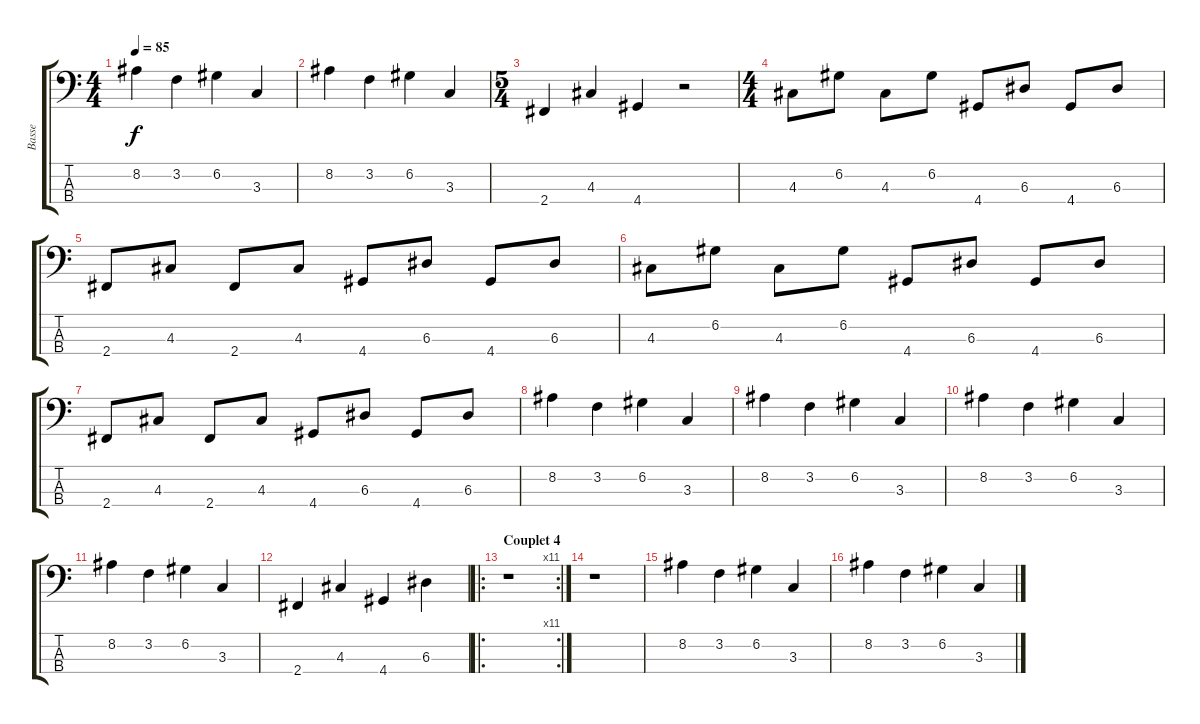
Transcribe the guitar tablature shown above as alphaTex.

\track ("Basse" "Basse") {instrument acousticbass}
\staff {score tabs}
\tuning (G2 D2 A1 E1) {hide}
\ts (4 4)
\tempo 85
\clef f4
\ks c
8.2.4{dy f} 3.2.4 6.2.4 3.3.4 |
8.2.4 3.2.4 6.2.4 3.3.4 |
\ts (5 4)
2.4.4 4.3.4 4.4.4 r.2 |
\ts (4 4)
4.3.8 6.2.8 4.3.8 6.2.8 4.4.8 6.3.8 4.4.8 6.3.8 |
2.4.8 4.3.8 2.4.8 4.3.8 4.4.8 6.3.8 4.4.8 6.3.8 |
4.3.8 6.2.8 4.3.8 6.2.8 4.4.8 6.3.8 4.4.8 6.3.8 |
2.4.8 4.3.8 2.4.8 4.3.8 4.4.8 6.3.8 4.4.8 6.3.8 |
8.2.4 3.2.4 6.2.4 3.3.4 |
8.2.4 3.2.4 6.2.4 3.3.4 |
8.2.4 3.2.4 6.2.4 3.3.4 |
8.2.4 3.2.4 6.2.4 3.3.4 |
2.4.4 4.3.4 4.4.4 6.3.4 |
\ro
\rc 11
\section ("" "Couplet 4")
r.1 |
r.1 |
8.2.4 3.2.4 6.2.4 3.3.4 |
8.2.4 3.2.4 6.2.4 3.3.4
